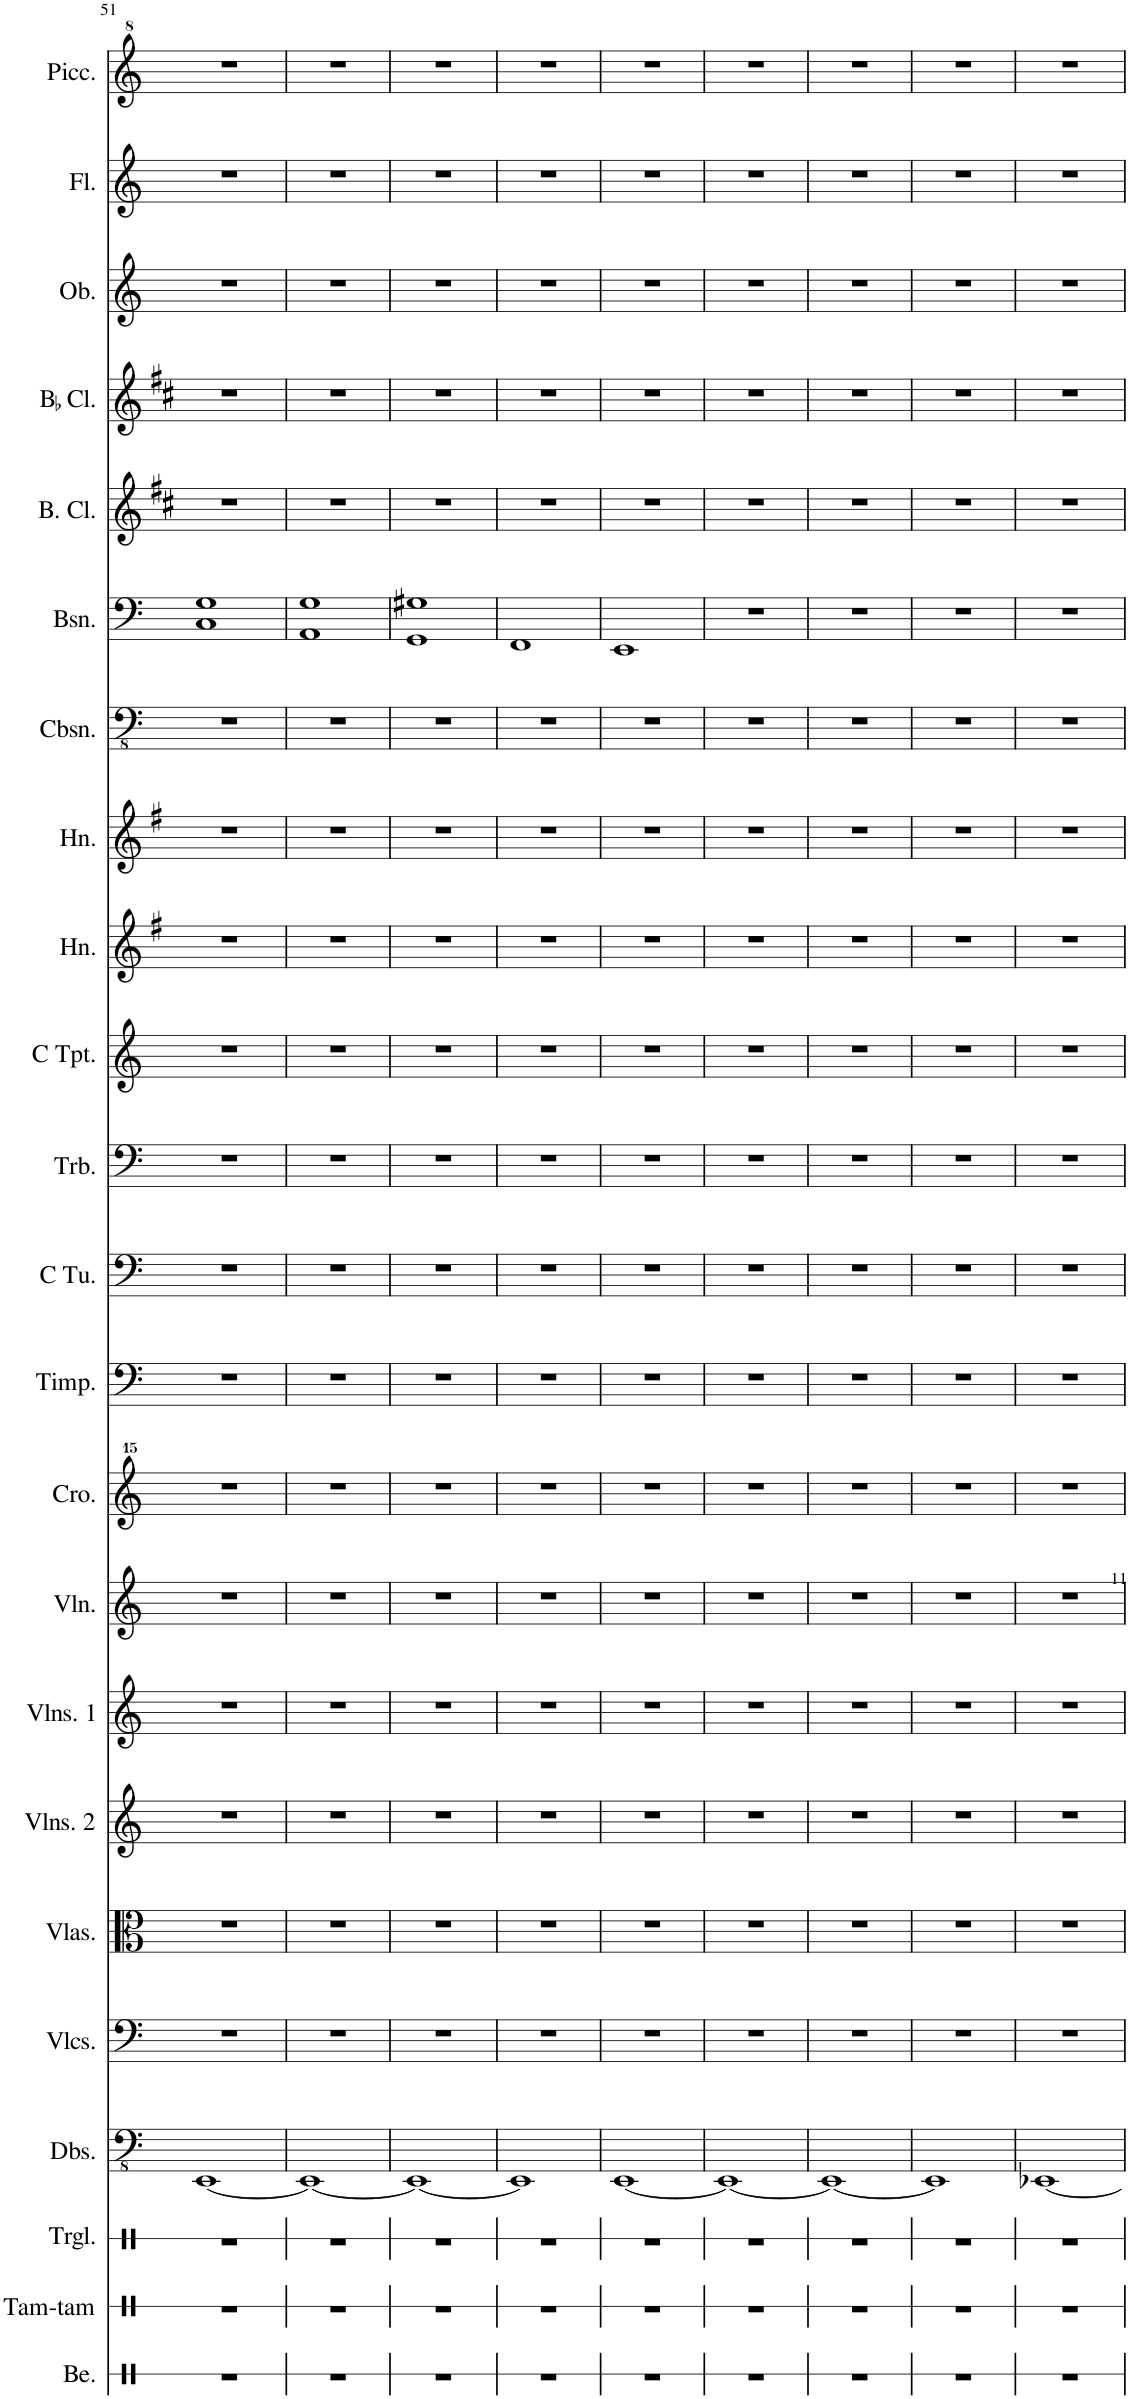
**kern	**kern	**kern	**kern	**kern	**kern	**kern	**kern	**kern	**kern	**kern	**kern	**kern	**kern	**kern	**kern	**kern	**kern	**kern	**kern	**kern	**kern	**kern
*part23	*part22	*part21	*part20	*part19	*part18	*part17	*part16	*part15	*part14	*part13	*part12	*part11	*part10	*part9	*part8	*part7	*part6	*part5	*part4	*part3	*part2	*part1
*staff23	*staff22	*staff21	*staff20	*staff19	*staff18	*staff17	*staff16	*staff15	*staff14	*staff13	*staff12	*staff11	*staff10	*staff9	*staff8	*staff7	*staff6	*staff5	*staff4	*staff3	*staff2	*staff1
*I"Bells	*I"Tam-tam	*I"Triangle	*I"Double Basses	*I"Violoncellos	*I"Violas	*I"Violins 2	*I"Violins 1	*I"Violin	*I"Crotales	*I"Timpani	*I"C Tuba	*I"Trombone	*I"C Trumpet	*I"Horn	*I"Horn	*I"Contrabassoon	*I"Bassoon	*I"Bass Clarinet	*I"BaccidentalFlat Clarinet	*I"Oboe	*I"Flute	*I"Piccolo
*I'Be.	*I'Tam-tam	*I'Trgl.	*I'Dbs.	*I'Vlcs.	*I'Vlas.	*I'Vlns. 2	*I'Vlns. 1	*I'Vln.	*I'Cro.	*I'Timp.	*I'C Tu.	*I'Trb.	*I'C Tpt.	*I'Hn.	*I'Hn.	*I'Cbsn.	*I'Bsn.	*I'B. Cl.	*I'BaccidentalFlat Cl.	*I'Ob.	*I'Fl.	*I'Picc.
!!LO:PB:g=z
*clefX	*clefX	*clefX	*clefFv4	*clefF4	*clefC3	*clefG2	*clefG2	*clefG2	*clefG^^2	*clefF4	*clefF4	*clefF4	*clefG2	*clefG2	*clefG2	*clefFv4	*clefF4	*clefG2	*clefG2	*clefG2	*clefG2	*clefG^2
*	*	*	*	*	*	*	*	*	*	*	*	*	*	*Trd4c7	*Trd4c7	*Trd7c12	*	*Trd8c14	*Trd1c2	*	*	*Trd-7c-12
*k[]	*k[]	*k[]	*k[]	*k[]	*k[]	*k[]	*k[]	*k[]	*k[]	*k[]	*k[]	*k[]	*k[]	*k[f#]	*k[f#]	*k[]	*k[]	*k[f#c#]	*k[f#c#]	*k[]	*k[]	*k[]
*M4/4	*M4/4	*M4/4	*M4/4	*M4/4	*M4/4	*M4/4	*M4/4	*M4/4	*M4/4	*M4/4	*M4/4	*M4/4	*M4/4	*M4/4	*M4/4	*M4/4	*M4/4	*M4/4	*M4/4	*M4/4	*M4/4	*M4/4
=51	=51	=51	=51	=51	=51	=51	=51	=51	=51	=51	=51	=51	=51	=51	=51	=51	=51	=51	=51	=51	=51	=51
1r	1r	1r	[1EEE	1r	1r	1r	1r	1r	1r	1r	1r	1r	1r	1r	1r	1r	1C 1G	1r	1r	1r	1r	1r
=52	=52	=52	=52	=52	=52	=52	=52	=52	=52	=52	=52	=52	=52	=52	=52	=52	=52	=52	=52	=52	=52	=52
1r	1r	1r	1EEE_	1r	1r	1r	1r	1r	1r	1r	1r	1r	1r	1r	1r	1r	1AA 1G	1r	1r	1r	1r	1r
=53	=53	=53	=53	=53	=53	=53	=53	=53	=53	=53	=53	=53	=53	=53	=53	=53	=53	=53	=53	=53	=53	=53
1r	1r	1r	1EEE_	1r	1r	1r	1r	1r	1r	1r	1r	1r	1r	1r	1r	1r	1GG 1G#X	1r	1r	1r	1r	1r
=54	=54	=54	=54	=54	=54	=54	=54	=54	=54	=54	=54	=54	=54	=54	=54	=54	=54	=54	=54	=54	=54	=54
1r	1r	1r	1EEE]	1r	1r	1r	1r	1r	1r	1r	1r	1r	1r	1r	1r	1r	1FF	1r	1r	1r	1r	1r
=55	=55	=55	=55	=55	=55	=55	=55	=55	=55	=55	=55	=55	=55	=55	=55	=55	=55	=55	=55	=55	=55	=55
1r	1r	1r	[1EEE	1r	1r	1r	1r	1r	1r	1r	1r	1r	1r	1r	1r	1r	1EE	1r	1r	1r	1r	1r
=56	=56	=56	=56	=56	=56	=56	=56	=56	=56	=56	=56	=56	=56	=56	=56	=56	=56	=56	=56	=56	=56	=56
1r	1r	1r	1EEE_	1r	1r	1r	1r	1r	1r	1r	1r	1r	1r	1r	1r	1r	1r	1r	1r	1r	1r	1r
=57	=57	=57	=57	=57	=57	=57	=57	=57	=57	=57	=57	=57	=57	=57	=57	=57	=57	=57	=57	=57	=57	=57
1r	1r	1r	1EEE_	1r	1r	1r	1r	1r	1r	1r	1r	1r	1r	1r	1r	1r	1r	1r	1r	1r	1r	1r
=58	=58	=58	=58	=58	=58	=58	=58	=58	=58	=58	=58	=58	=58	=58	=58	=58	=58	=58	=58	=58	=58	=58
1r	1r	1r	1EEE]	1r	1r	1r	1r	1r	1r	1r	1r	1r	1r	1r	1r	1r	1r	1r	1r	1r	1r	1r
=59	=59	=59	=59	=59	=59	=59	=59	=59	=59	=59	=59	=59	=59	=59	=59	=59	=59	=59	=59	=59	=59	=59
1r	1r	1r	[1EEE-X	1r	1r	1r	1r	1r	1r	1r	1r	1r	1r	1r	1r	1r	1r	1r	1r	1r	1r	1r
=	=	=	=	=	=	=	=	=	=	=	=	=	=	=	=	=	=	=	=	=	=	=
*-	*-	*-	*-	*-	*-	*-	*-	*-	*-	*-	*-	*-	*-	*-	*-	*-	*-	*-	*-	*-	*-	*-
